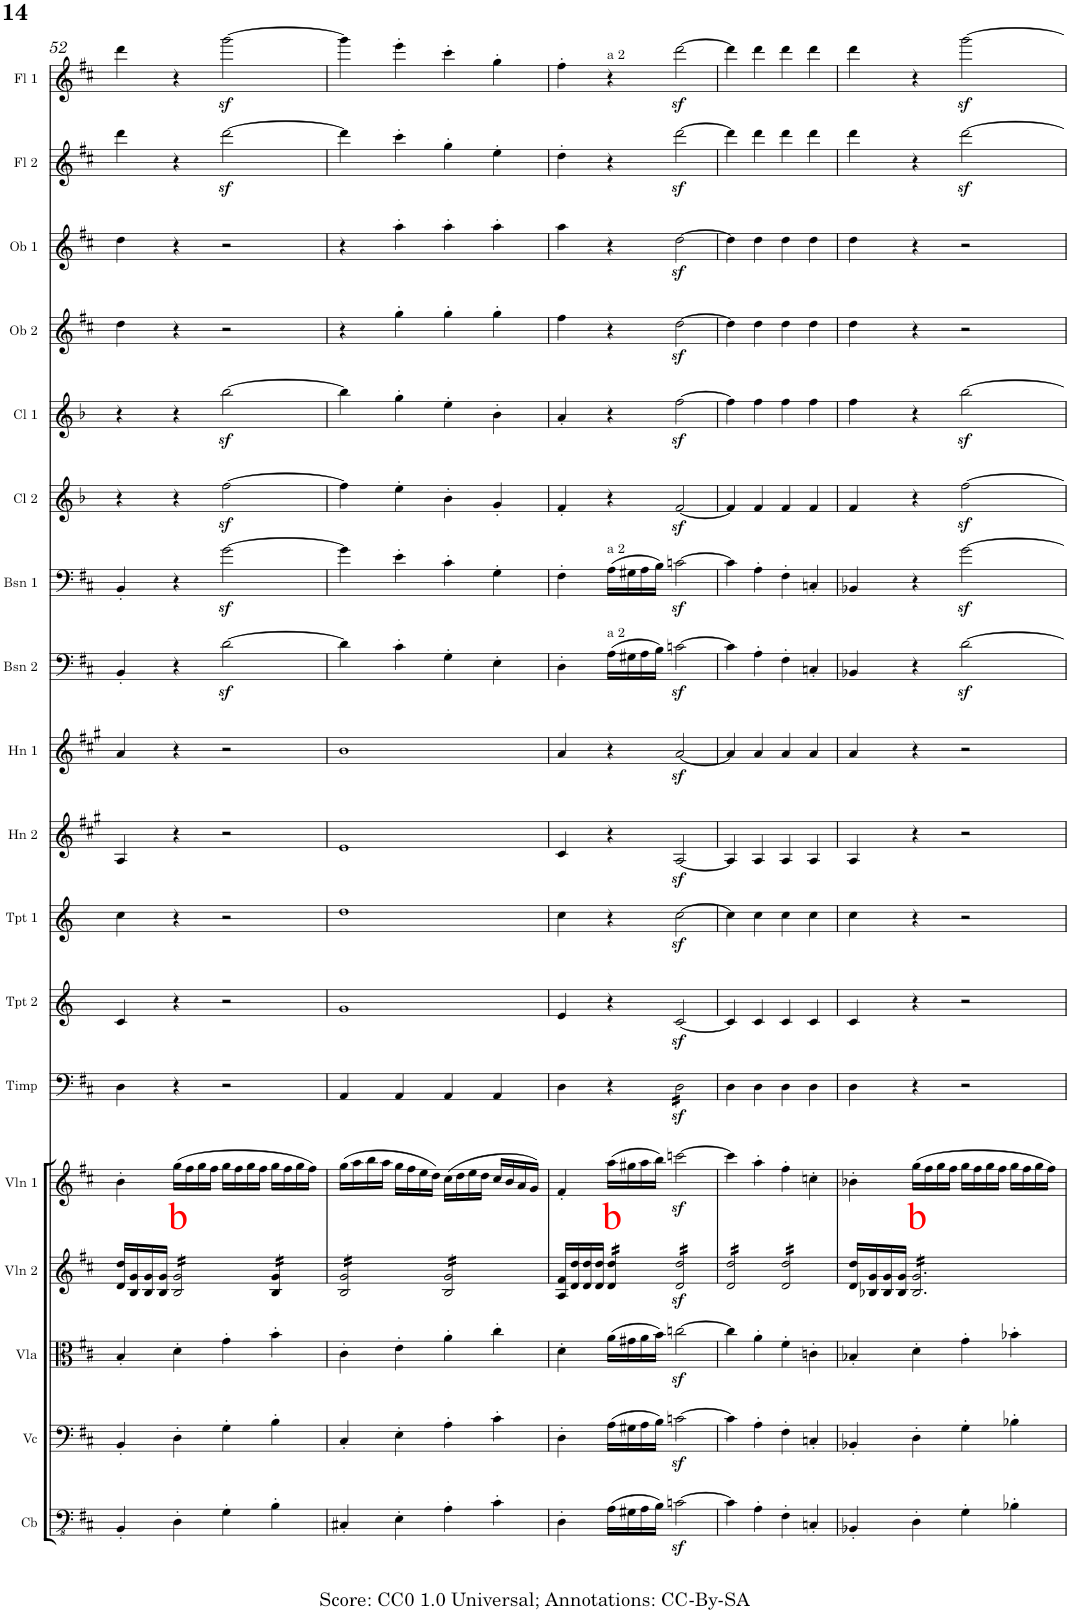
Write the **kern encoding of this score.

**kern	**kern	**kern	**kern	**kern	**text	**kern	**kern	**kern	**kern	**kern	**kern	**kern	**kern	**kern	**kern	**kern	**kern	**kern
*part18	*part17	*part16	*part15	*part14	*part14	*part13	*part12	*part11	*part10	*part9	*part8	*part7	*part6	*part5	*part4	*part3	*part2	*part1
*staff18	*staff17	*staff16	*staff15	*staff14	*staff14	*staff13	*staff12	*staff11	*staff10	*staff9	*staff8	*staff7	*staff6	*staff5	*staff4	*staff3	*staff2	*staff1
*I"Contrabass	*I"Violoncello	*I"Viola	*I"Violins 2	*I"Violins 1	*	*I"Timpani	*I"D Trumpet 2	*I"D Trumpet 1	*I"F Horn 2 (orig.  D)	*I"F Horn 1 (orig.  D)	*I"Bassoon 2	*I"Bassoon 1	*I"A Clarinet 2	*I"A Clarinet 1	*I"Oboe 2	*I"Oboe 1	*I"Flute 2	*I"Flute 1
*I'Cb	*I'Vc	*I'Vla	*I'Vln 2	*I'Vln 1	*	*I'Timp	*I'Tpt 2	*I'Tpt 1	*I'Hn 2	*I'Hn 1	*I'Bsn 2	*I'Bsn 1	*I'Cl 2	*I'Cl 1	*I'Ob 2	*I'Ob 1	*I'Fl 2	*I'Fl 1
!!LO:PB:g=z
*clefFv4	*clefF4	*clefC3	*clefG2	*clefG2	*	*clefF4	*clefG2	*clefG2	*clefG2	*clefG2	*clefF4	*clefF4	*clefG2	*clefG2	*clefG2	*clefG2	*clefG2	*clefG2
*	*	*	*	*	*	*	*Trd-1c-2	*Trd-1c-2	*Trd4c7	*Trd4c7	*	*	*Trd2c3	*Trd2c3	*	*	*	*
*k[f#c#]	*k[f#c#]	*k[f#c#]	*k[f#c#]	*k[f#c#]	*	*k[f#c#]	*k[]	*k[]	*k[f#c#g#]	*k[f#c#g#]	*k[f#c#]	*k[f#c#]	*k[b-]	*k[b-]	*k[f#c#]	*k[f#c#]	*k[f#c#]	*k[f#c#]
*M4/4	*M4/4	*M4/4	*M4/4	*M4/4	*	*M4/4	*M4/4	*M4/4	*M4/4	*M4/4	*M4/4	*M4/4	*M4/4	*M4/4	*M4/4	*M4/4	*M4/4	*M4/4
*met(c)	*met(c)	*met(c)	*met(c)	*met(c)	*	*met(c)	*met(c)	*met(c)	*met(c)	*met(c)	*met(c)	*met(c)	*met(c)	*met(c)	*met(c)	*met(c)	*met(c)	*met(c)
=52	=52	=52	=52	=52	=52	=52	=52	=52	=52	=52	=52	=52	=52	=52	=52	=52	=52	=52
4BBB'/	4BB'/	4B'/	16d/ 16dd/LL	4b'\	.	4D\	4c/	4cc\	4A/	4a/	4BB'/	4BB'/	4r	4r	4dd\	4dd\	4ddd\	4ddd\
.	.	.	16B/ 16g/	.	.	.	.	.	.	.	.	.	.	.	.	.	.	.
.	.	.	16B/ 16g/	.	.	.	.	.	.	.	.	.	.	.	.	.	.	.
.	.	.	16B/ 16g/JJ	.	.	.	.	.	.	.	.	.	.	.	.	.	.	.
!	!	!	!	!	!LO:LY:b:color=#FF0000	!	!	!	!	!	!	!	!	!	!	!	!	!
*	*	*	*tremolo	*	*	*	*	*	*	*	*	*	*	*	*	*	*	*
4DD'\	4D'\	4d'\	16B/ 16g/LL	(16gg\LL	b	4r	4r	4r	4r	4r	4r	4r	4r	4r	4r	4r	4r	4r
.	.	.	16B/ 16g/	16ff#\	.	.	.	.	.	.	.	.	.	.	.	.	.	.
.	.	.	16B/ 16g/	16gg\	.	.	.	.	.	.	.	.	.	.	.	.	.	.
.	.	.	16B/ 16g/	16ff#\JJ	.	.	.	.	.	.	.	.	.	.	.	.	.	.
4GG'\	4G'\	4g'\	16B/ 16g/	16gg\LL	.	2r	2r	2r	2r	2r	[2dz<\	[2gz<\	[2ffz<\	[2bb-z<\	2r	2r	[2dddz<\	[2gggz<\
.	.	.	16B/ 16g/	16ff#\	.	.	.	.	.	.	.	.	.	.	.	.	.	.
.	.	.	16B/ 16g/	16gg\	.	.	.	.	.	.	.	.	.	.	.	.	.	.
.	.	.	16B/ 16g/JJ	16ff#\JJ	.	.	.	.	.	.	.	.	.	.	.	.	.	.
4BB'\	4B'\	4b'\	16B/ 16g/LL	16gg\LL	.	.	.	.	.	.	.	.	.	.	.	.	.	.
.	.	.	16B/ 16g/	16ff#\	.	.	.	.	.	.	.	.	.	.	.	.	.	.
.	.	.	16B/ 16g/	16gg\	.	.	.	.	.	.	.	.	.	.	.	.	.	.
.	.	.	16B/ 16g/JJ	16ff#\JJ)	.	.	.	.	.	.	.	.	.	.	.	.	.	.
=53	=53	=53	=53	=53	=53	=53	=53	=53	=53	=53	=53	=53	=53	=53	=53	=53	=53	=53
4CC#X'/	4C#'/	4c#'\	16B/ 16g/LL	(16gg\LL	.	4AA/	1g	1dd	1e	1b	4d\]	4g\]	4ff\]	4bb-\]	4r	4r	4ddd\]	4ggg\]
.	.	.	16B/ 16g/	16aa\	.	.	.	.	.	.	.	.	.	.	.	.	.	.
.	.	.	16B/ 16g/	16bb\	.	.	.	.	.	.	.	.	.	.	.	.	.	.
.	.	.	16B/ 16g/	16aa\JJ	.	.	.	.	.	.	.	.	.	.	.	.	.	.
4EE'\	4E'\	4e'\	16B/ 16g/	16gg\LL	.	4AA/	.	.	.	.	4c#'\	4e'\	4ee'\	4gg'\	4gg'\	4aa'\	4ccc#'\	4eee'\
.	.	.	16B/ 16g/	16ff#\	.	.	.	.	.	.	.	.	.	.	.	.	.	.
.	.	.	16B/ 16g/	16ee\	.	.	.	.	.	.	.	.	.	.	.	.	.	.
.	.	.	16B/ 16g/JJ	16dd\JJ)	.	.	.	.	.	.	.	.	.	.	.	.	.	.
4AA'\	4A'\	4a'\	16B/ 16g/LL	(16cc#\LL	.	4AA/	.	.	.	.	4G'\	4c#'\	4b-'\	4ee'\	4gg'\	4aa'\	4gg'\	4ccc#'\
.	.	.	16B/ 16g/	16dd\	.	.	.	.	.	.	.	.	.	.	.	.	.	.
.	.	.	16B/ 16g/	16ee\	.	.	.	.	.	.	.	.	.	.	.	.	.	.
.	.	.	16B/ 16g/	16dd\JJ	.	.	.	.	.	.	.	.	.	.	.	.	.	.
4C#'\	4c#'\	4cc#'\	16B/ 16g/	16cc#/LL	.	4AA/	.	.	.	.	4E'\	4G'\	4g'/	4b-'\	4gg'\	4aa'\	4ee'\	4gg'\
.	.	.	16B/ 16g/	16b/	.	.	.	.	.	.	.	.	.	.	.	.	.	.
.	.	.	16B/ 16g/	16a/	.	.	.	.	.	.	.	.	.	.	.	.	.	.
.	.	.	16B/ 16g/JJ	16g/JJ)	.	.	.	.	.	.	.	.	.	.	.	.	.	.
*	*	*	*Xtremolo	*	*	*	*	*	*	*	*	*	*	*	*	*	*	*
=54	=54	=54	=54	=54	=54	=54	=54	=54	=54	=54	=54	=54	=54	=54	=54	=54	=54	=54
4DD'\	4D'\	4d'\	16A/ 16f#/LL	4f#'/	.	4D\	4e/	4cc\	4c#/	4a/	4D'\	4F#'\	4f'/	4a'/	4ff#\	4aa\	4dd'\	4ff#'\
.	.	.	16d/ 16dd/	.	.	.	.	.	.	.	.	.	.	.	.	.	.	.
.	.	.	16d/ 16dd/	.	.	.	.	.	.	.	.	.	.	.	.	.	.	.
.	.	.	16d/ 16dd/JJ	.	.	.	.	.	.	.	.	.	.	.	.	.	.	.
!	!	!	!	!	!	!	!	!	!	!	!	!	!	!	!	!	!	!LO:TX:a:t=a 2
!	!	!	!	!	!	!	!	!	!	!	!	!LO:TX:a:t=a 2	!	!	!	!	!	!
!	!	!	!	!	!	!	!	!	!	!	!LO:TX:a:t=a 2	!	!	!	!	!	!	!
!	!	!	!	!	!LO:LY:b:color=#FF0000	!	!	!	!	!	!	!	!	!	!	!	!	!
*	*	*	*tremolo	*	*	*	*	*	*	*	*	*	*	*	*	*	*	*
(16AA\LL	(16A\LL	(16a\LL	16d/ 16dd/LL	(16aa\LL	b	4r	4r	4r	4r	4r	(16A\LL	(16A\LL	4r	4r	4r	4r	4r	4r
16GG#X\	16G#X\	16g#X\	16d/ 16dd/	16gg#X\	.	.	.	.	.	.	16G#X\	16G#X\	.	.	.	.	.	.
16AA\	16A\	16a\	16d/ 16dd/	16aa\	.	.	.	.	.	.	16A\	16A\	.	.	.	.	.	.
16BB\JJ)	16B\JJ)	16b\JJ)	16d/ 16dd/JJ	16bb\JJ)	.	.	.	.	.	.	16B\JJ)	16B\JJ)	.	.	.	.	.	.
*	*	*	*	*	*	*tremolo	*	*	*	*	*	*	*	*	*	*	*	*
[2Cnz<\	[2cnz<\	[2ccnz<\	16d/z< 16dd/z<LL	[2cccnz<\	.	16Dz<\LL	[2cz</	[2ccz<\	[2Az</	[2az</	[2cnz<\	[2cnz<\	[2fz</	[2ffz<\	[2ddz<\	[2ddz<\	[2dddz<\	[2dddz<\
.	.	.	16d/z< 16dd/z<	.	.	16Dz<\	.	.	.	.	.	.	.	.	.	.	.	.
.	.	.	16d/z< 16dd/z<	.	.	16Dz<\	.	.	.	.	.	.	.	.	.	.	.	.
.	.	.	16d/z< 16dd/z<	.	.	16Dz<\	.	.	.	.	.	.	.	.	.	.	.	.
.	.	.	16d/z< 16dd/z<	.	.	16Dz<\	.	.	.	.	.	.	.	.	.	.	.	.
.	.	.	16d/z< 16dd/z<	.	.	16Dz<\	.	.	.	.	.	.	.	.	.	.	.	.
.	.	.	16d/z< 16dd/z<	.	.	16Dz<\	.	.	.	.	.	.	.	.	.	.	.	.
.	.	.	16d/z< 16dd/z<JJ	.	.	16Dz<\JJ	.	.	.	.	.	.	.	.	.	.	.	.
*	*	*	*	*	*	*Xtremolo	*	*	*	*	*	*	*	*	*	*	*	*
=55	=55	=55	=55	=55	=55	=55	=55	=55	=55	=55	=55	=55	=55	=55	=55	=55	=55	=55
4C\]	4c\]	4cc\]	16d/ 16dd/LL	4ccc\]	.	4D\	4c/]	4cc\]	4A/]	4a/]	4c\]	4c\]	4f/]	4ff\]	4dd\]	4dd\]	4ddd\]	4ddd\]
.	.	.	16d/ 16dd/	.	.	.	.	.	.	.	.	.	.	.	.	.	.	.
.	.	.	16d/ 16dd/	.	.	.	.	.	.	.	.	.	.	.	.	.	.	.
.	.	.	16d/ 16dd/	.	.	.	.	.	.	.	.	.	.	.	.	.	.	.
4AA'\	4A'\	4a'\	16d/ 16dd/	4aa'\	.	4D\	4c/	4cc\	4A/	4a/	4A'\	4A'\	4f/	4ff\	4dd\	4dd\	4ddd\	4ddd\
.	.	.	16d/ 16dd/	.	.	.	.	.	.	.	.	.	.	.	.	.	.	.
.	.	.	16d/ 16dd/	.	.	.	.	.	.	.	.	.	.	.	.	.	.	.
.	.	.	16d/ 16dd/JJ	.	.	.	.	.	.	.	.	.	.	.	.	.	.	.
4FF#'\	4F#'\	4f#'\	16d/ 16dd/LL	4ff#'\	.	4D\	4c/	4cc\	4A/	4a/	4F#'\	4F#'\	4f/	4ff\	4dd\	4dd\	4ddd\	4ddd\
.	.	.	16d/ 16dd/	.	.	.	.	.	.	.	.	.	.	.	.	.	.	.
.	.	.	16d/ 16dd/	.	.	.	.	.	.	.	.	.	.	.	.	.	.	.
.	.	.	16d/ 16dd/	.	.	.	.	.	.	.	.	.	.	.	.	.	.	.
4CCn'/	4Cn'/	4cn'\	16d/ 16dd/	4ccn'\	.	4D\	4c/	4cc\	4A/	4a/	4Cn'/	4Cn'/	4f/	4ff\	4dd\	4dd\	4ddd\	4ddd\
.	.	.	16d/ 16dd/	.	.	.	.	.	.	.	.	.	.	.	.	.	.	.
.	.	.	16d/ 16dd/	.	.	.	.	.	.	.	.	.	.	.	.	.	.	.
.	.	.	16d/ 16dd/JJ	.	.	.	.	.	.	.	.	.	.	.	.	.	.	.
*	*	*	*Xtremolo	*	*	*	*	*	*	*	*	*	*	*	*	*	*	*
=56	=56	=56	=56	=56	=56	=56	=56	=56	=56	=56	=56	=56	=56	=56	=56	=56	=56	=56
4BBB-X'/	4BB-X'/	4B-X'/	16d/ 16dd/LL	4b-X'\	.	4D\	4c/	4cc\	4A/	4a/	4BB-X/	4BB-X/	4f/	4ff\	4dd\	4dd\	4ddd\	4ddd\
.	.	.	16B-X/ 16g/	.	.	.	.	.	.	.	.	.	.	.	.	.	.	.
.	.	.	16B-/ 16g/	.	.	.	.	.	.	.	.	.	.	.	.	.	.	.
.	.	.	16B-/ 16g/JJ	.	.	.	.	.	.	.	.	.	.	.	.	.	.	.
!	!	!	!	!	!LO:LY:b:color=#FF0000	!	!	!	!	!	!	!	!	!	!	!	!	!
*	*	*	*tremolo	*	*	*	*	*	*	*	*	*	*	*	*	*	*	*
4DD'\	4D'\	4d'\	16B-/ 16g/LL	(16gg\LL	b	4r	4r	4r	4r	4r	4r	4r	4r	4r	4r	4r	4r	4r
.	.	.	16B-/ 16g/	16ff#\	.	.	.	.	.	.	.	.	.	.	.	.	.	.
.	.	.	16B-/ 16g/	16gg\	.	.	.	.	.	.	.	.	.	.	.	.	.	.
.	.	.	16B-/ 16g/	16ff#\JJ	.	.	.	.	.	.	.	.	.	.	.	.	.	.
4GG'\	4G'\	4g'\	16B-/ 16g/	16gg\LL	.	2r	2r	2r	2r	2r	[2dz<\	[2gz<\	[2ffz<\	[2bb-z<\	2r	2r	[2dddz<\	[2gggz<\
.	.	.	16B-/ 16g/	16ff#\	.	.	.	.	.	.	.	.	.	.	.	.	.	.
.	.	.	16B-/ 16g/	16gg\	.	.	.	.	.	.	.	.	.	.	.	.	.	.
.	.	.	16B-/ 16g/	16ff#\JJ	.	.	.	.	.	.	.	.	.	.	.	.	.	.
4BB-X'\	4B-X'\	4b-X'\	16B-/ 16g/	16gg\LL	.	.	.	.	.	.	.	.	.	.	.	.	.	.
.	.	.	16B-/ 16g/	16ff#\	.	.	.	.	.	.	.	.	.	.	.	.	.	.
.	.	.	16B-/ 16g/	16gg\	.	.	.	.	.	.	.	.	.	.	.	.	.	.
.	.	.	16B-/ 16g/JJ	16ff#\JJ)	.	.	.	.	.	.	.	.	.	.	.	.	.	.
*	*	*	*Xtremolo	*	*	*	*	*	*	*	*	*	*	*	*	*	*	*
=	=	=	=	=	=	=	=	=	=	=	=	=	=	=	=	=	=	=
*-	*-	*-	*-	*-	*-	*-	*-	*-	*-	*-	*-	*-	*-	*-	*-	*-	*-	*-
